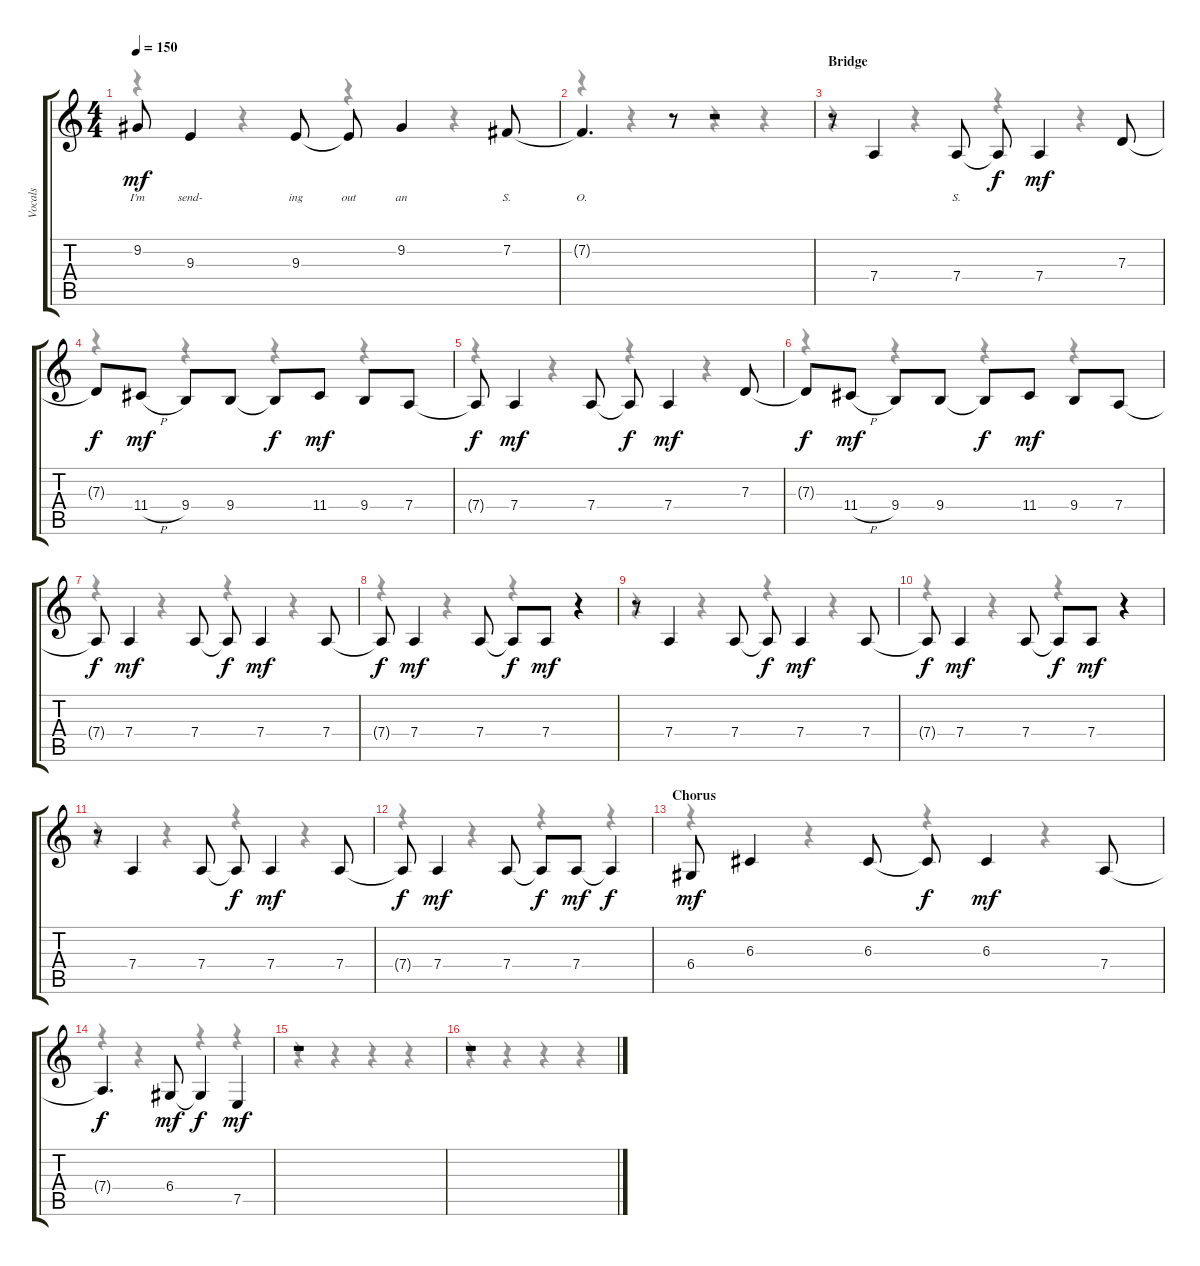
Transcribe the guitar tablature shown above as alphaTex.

\track ("Vocals" "Vocals") {instrument bassoon}
\staff {score tabs}
\tuning (E4 B3 G3 D3 A2 E2) {hide}
\voice
\ts (4 4)
\tempo 150
\clef g2
\ks c
9.2{t}.8{lyrics (0 "I'm") lyrics (1 "") lyrics (2 "") lyrics (3 "") lyrics (4 "") dy mf} 9.3.4{lyrics (0 "send-") lyrics (1 "") lyrics (2 "") lyrics (3 "") lyrics (4 "")} 9.3.8{lyrics (0 "ing") lyrics (1 "") lyrics (2 "") lyrics (3 "") lyrics (4 "")} 9.3{t}.8{lyrics (0 "out") lyrics (1 "") lyrics (2 "") lyrics (3 "") lyrics (4 "")} 9.2.4{lyrics (0 "an") lyrics (1 "") lyrics (2 "") lyrics (3 "") lyrics (4 "")} 7.2.8{lyrics (0 "S.") lyrics (1 "") lyrics (2 "") lyrics (3 "") lyrics (4 "")} |
7.2{t}.4{d lyrics (0 "O.") lyrics (1 "") lyrics (2 "") lyrics (3 "") lyrics (4 "")} r.8 r.2 |
\section ("" "Bridge")
r.8 7.4.4{lyrics (0 " ") lyrics (1 "") lyrics (2 "") lyrics (3 "") lyrics (4 "")} 7.4.8{lyrics (0 "S.") lyrics (1 "") lyrics (2 "") lyrics (3 "") lyrics (4 "")} 7.4{t}.8{dy f} 7.4.4{dy mf} 7.3.8 |
7.3{t}.8{dy f} 11.4{h}.8{dy mf} 9.4.8 9.4.8 9.4{t}.8{dy f} 11.4.8{dy mf} 9.4.8 7.4.8 |
7.4{t}.8{dy f} 7.4.4{dy mf} 7.4.8 7.4{t}.8{dy f} 7.4.4{dy mf} 7.3.8 |
7.3{t}.8{dy f} 11.4{h}.8{dy mf} 9.4.8 9.4.8 9.4{t}.8{dy f} 11.4.8{dy mf} 9.4.8 7.4.8 |
7.4{t}.8{dy f} 7.4.4{dy mf} 7.4.8 7.4{t}.8{dy f} 7.4.4{dy mf} 7.4.8 |
7.4{t}.8{dy f} 7.4.4{dy mf} 7.4.8 7.4{t}.8{dy f} 7.4.8{dy mf} r.4 |
r.8 7.4.4 7.4.8 7.4{t}.8{dy f} 7.4.4{dy mf} 7.4.8 |
7.4{t}.8{dy f} 7.4.4{dy mf} 7.4.8 7.4{t}.8{dy f} 7.4.8{dy mf} r.4 |
r.8 7.4.4 7.4.8 7.4{t}.8{dy f} 7.4.4{dy mf} 7.4.8 |
7.4{t}.8{dy f} 7.4.4{dy mf} 7.4.8 7.4{t}.8{dy f} 7.4.8{dy mf} 7.4{t}.4{dy f} |
\section ("" "Chorus")
6.4.8{dy mf} 6.3.4 6.3.8 6.3{t}.8{dy f} 6.3.4{dy mf} 7.4.8 |
7.4{t}.4{d dy f} 6.4.8{dy mf} 6.4{t}.4{dy f} 7.5.4{dy mf} |
r.1 |
r.1
\voice
\clef g2
\ottava regular
\simile none
\ks c
r.4{dy f} r.4 r.4 r.4 |
r.4 r.4 r.4 r.4 |
r.4 r.4 r.4 r.4 |
r.4 r.4 r.4 r.4 |
r.4 r.4 r.4 r.4 |
r.4 r.4 r.4 r.4 |
r.4 r.4 r.4 r.4 |
r.4 r.4 r.4 r.4 |
r.4 r.4 r.4 r.4 |
r.4 r.4 r.4 r.4 |
r.4 r.4 r.4 r.4 |
r.4 r.4 r.4 r.4 |
r.4 r.4 r.4 r.4 |
r.4 r.4 r.4 r.4 |
r.4 r.4 r.4 r.4 |
r.4 r.4 r.4 r.4
